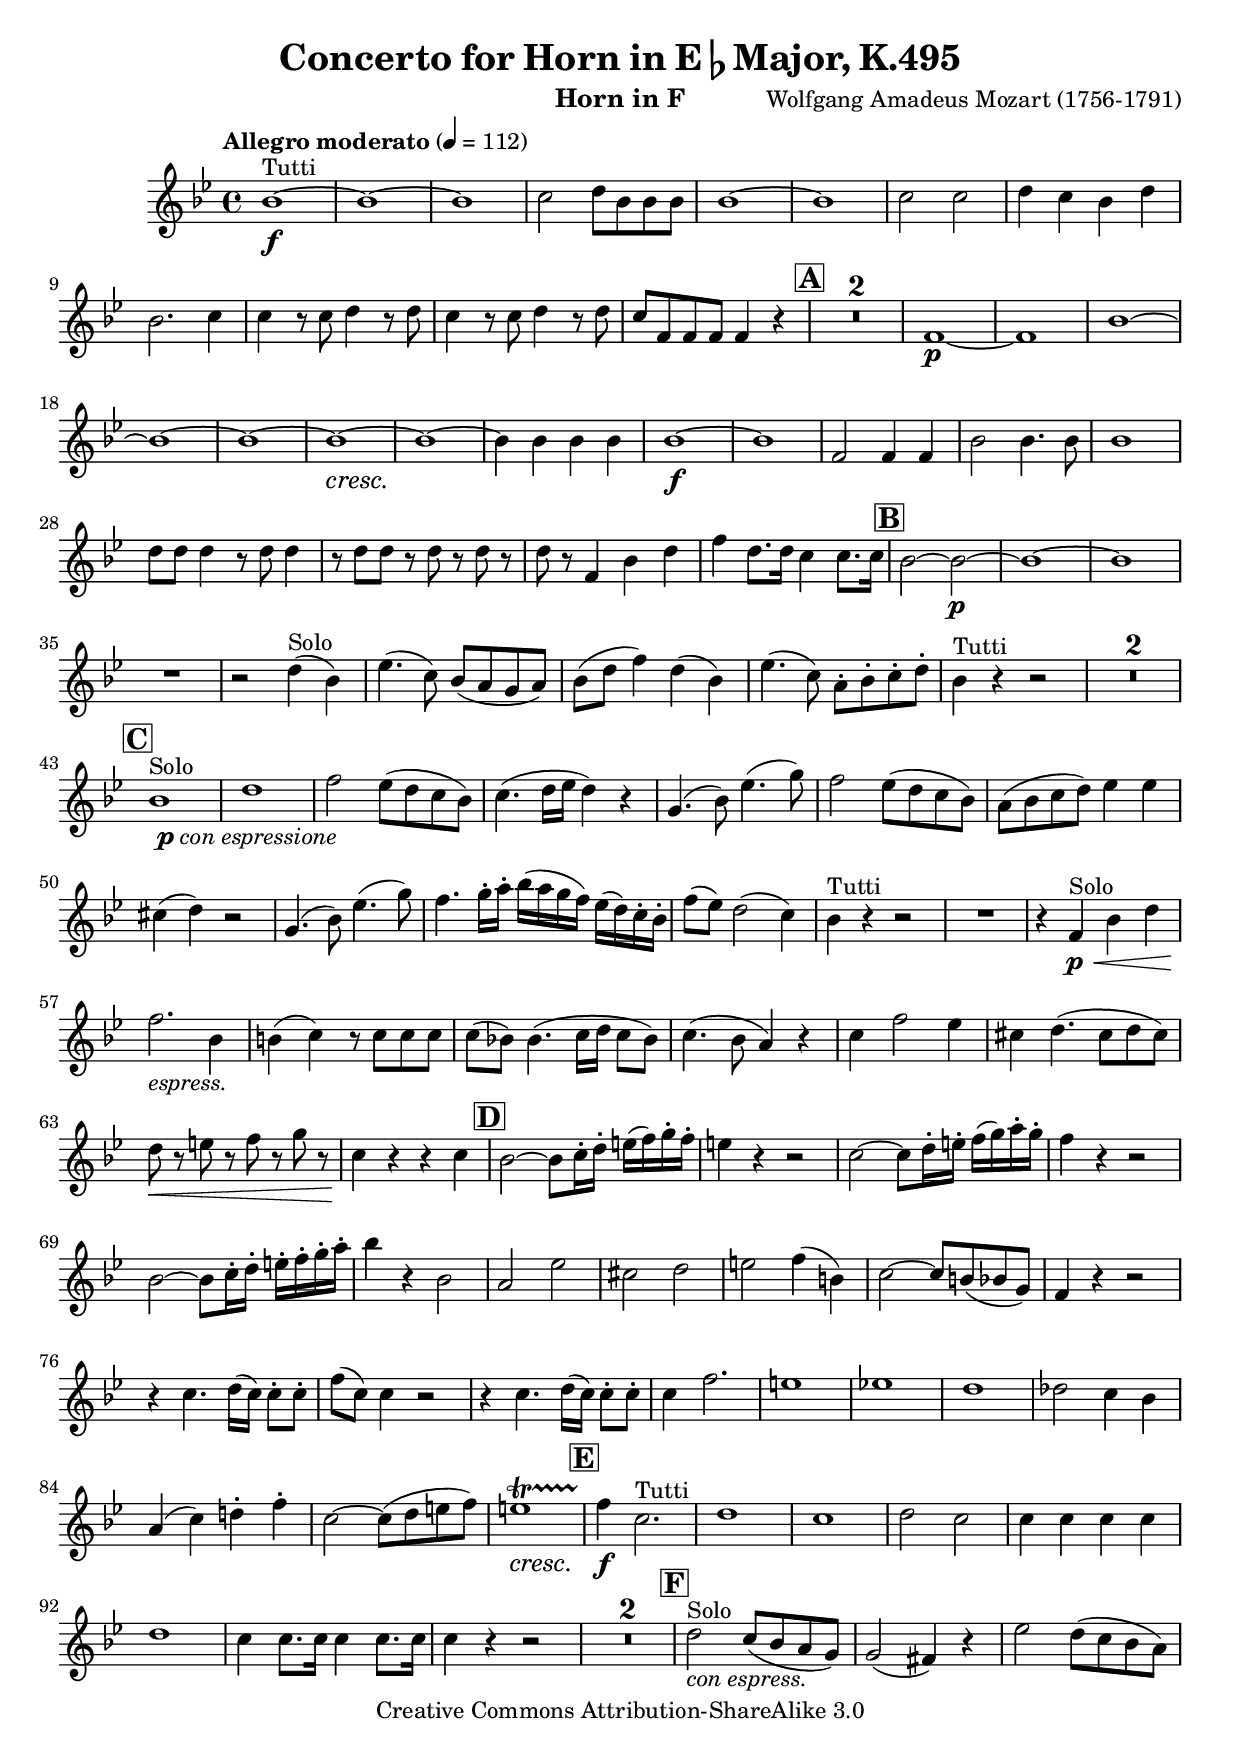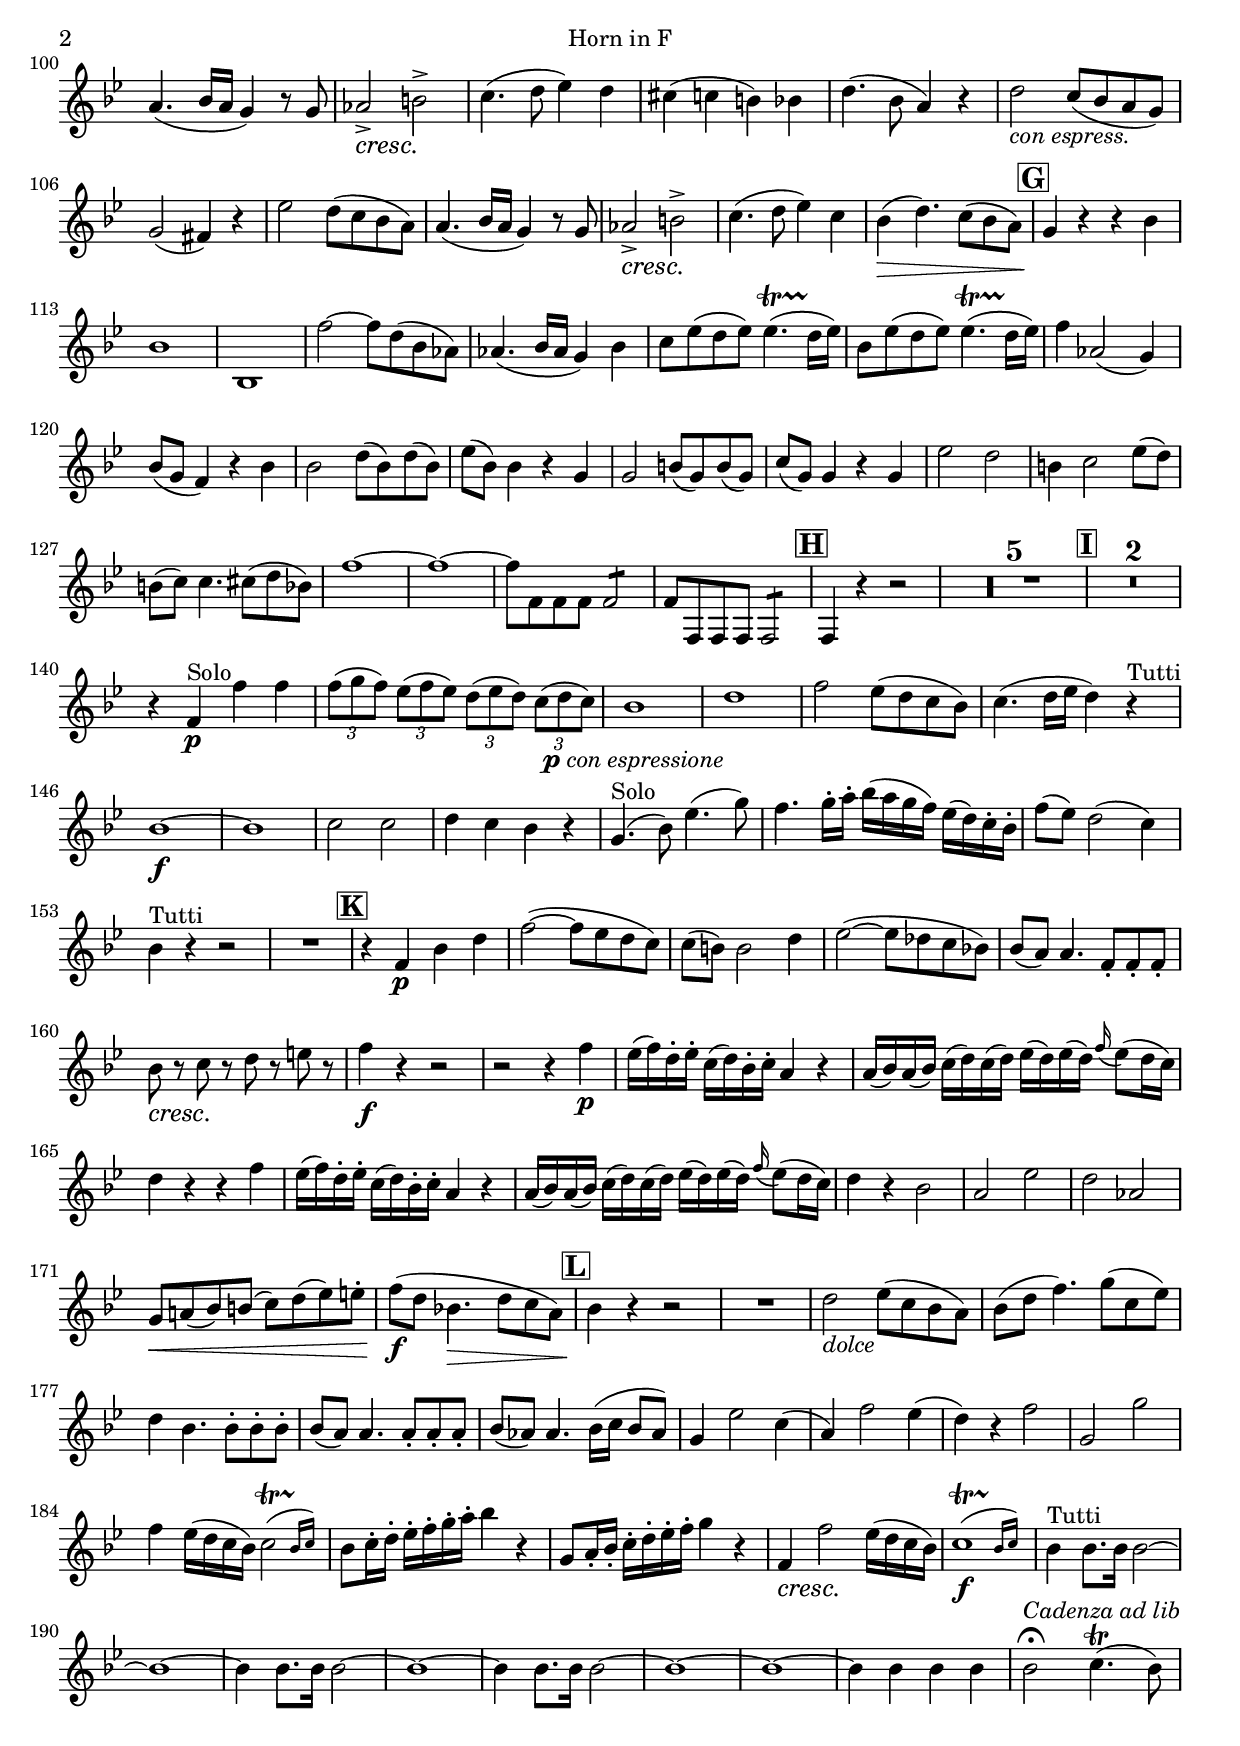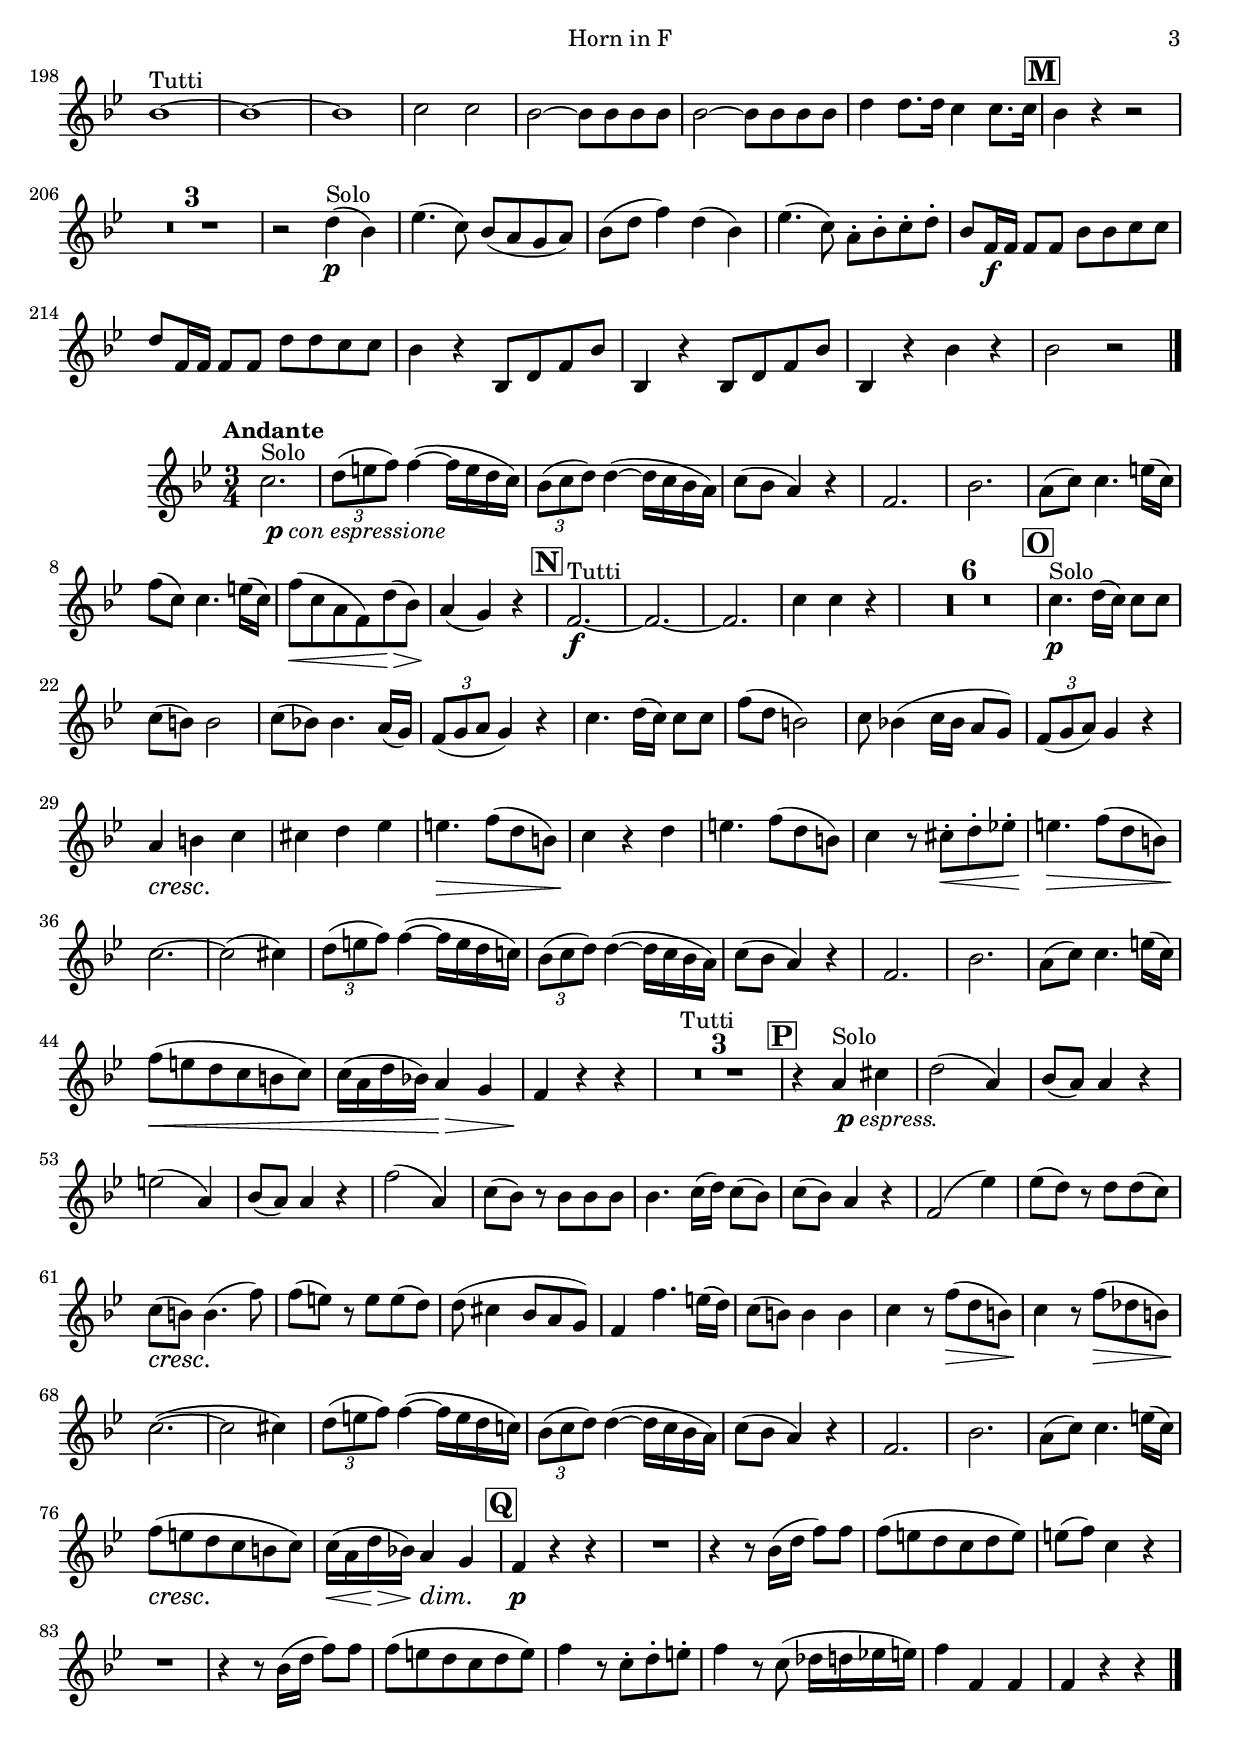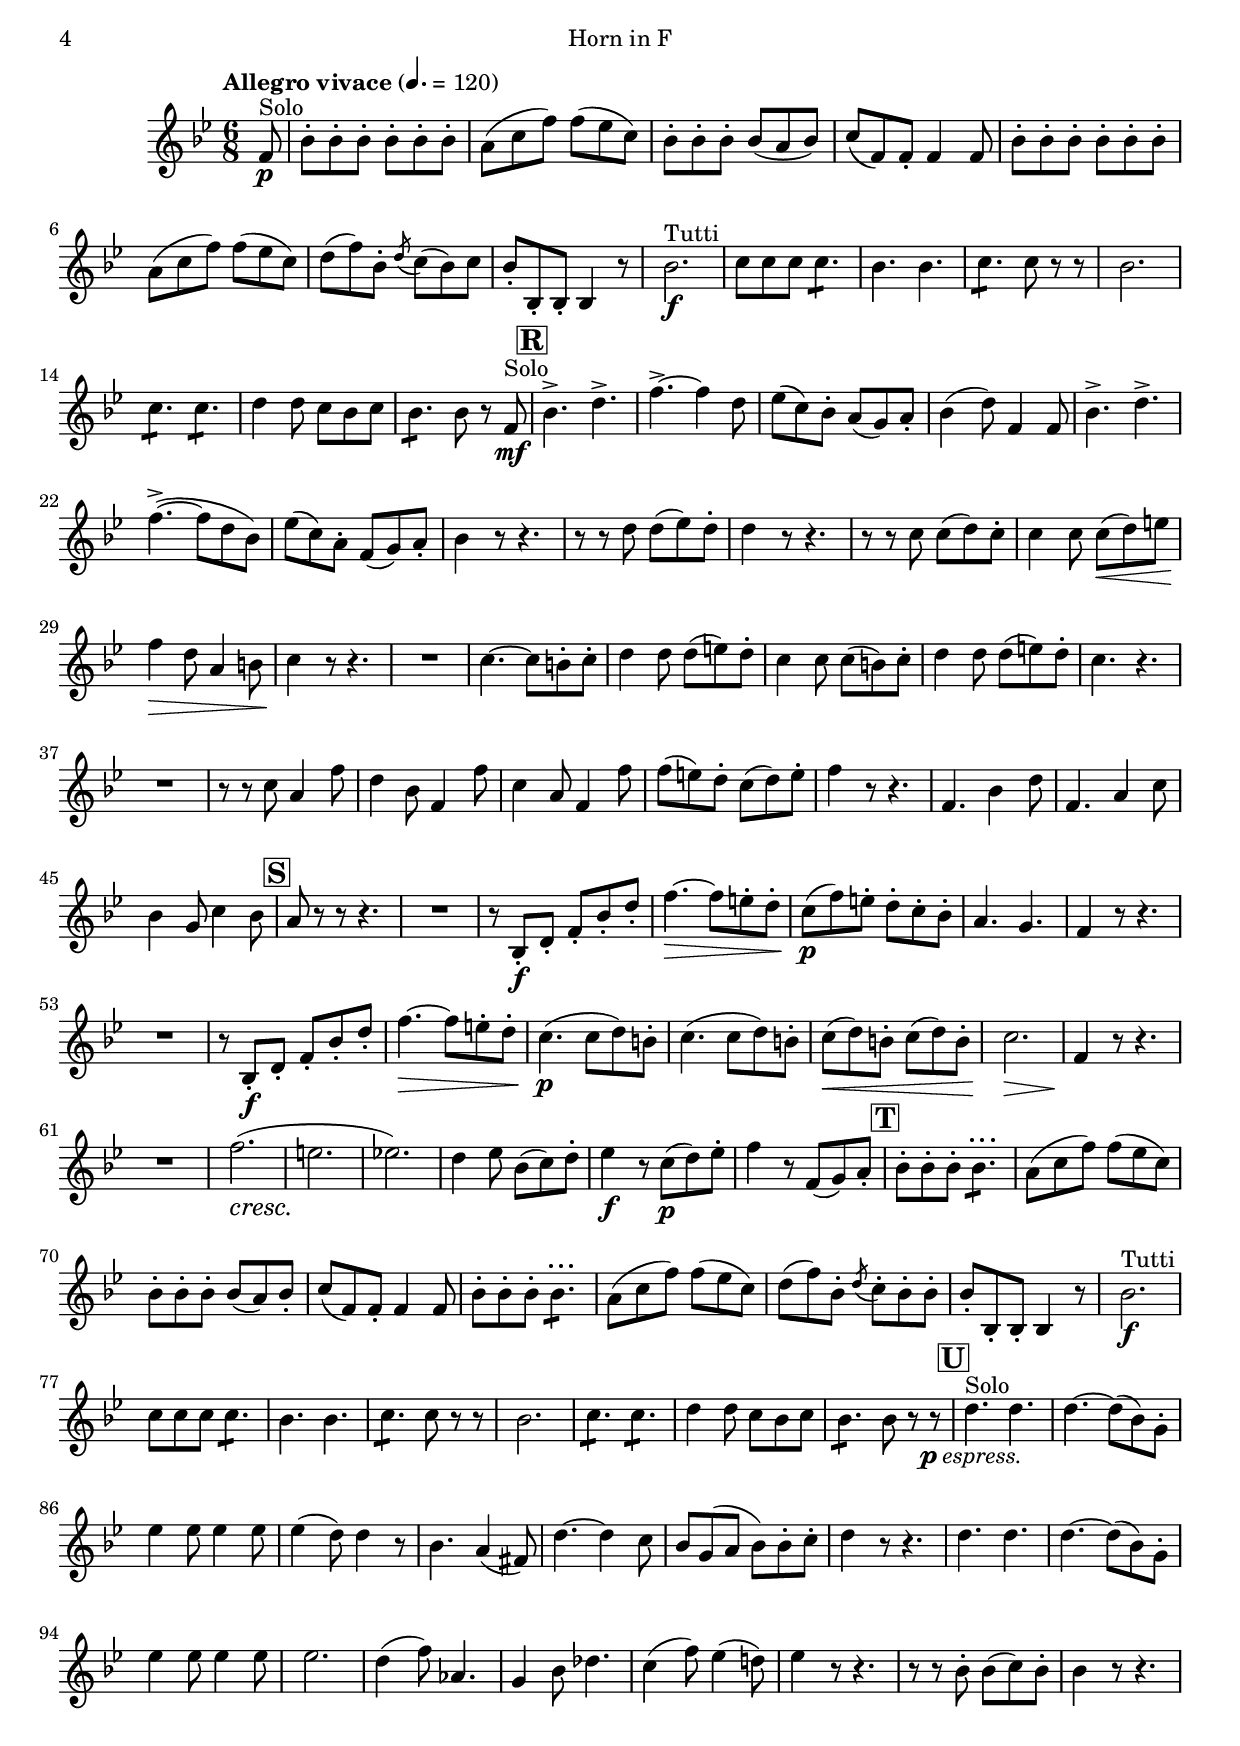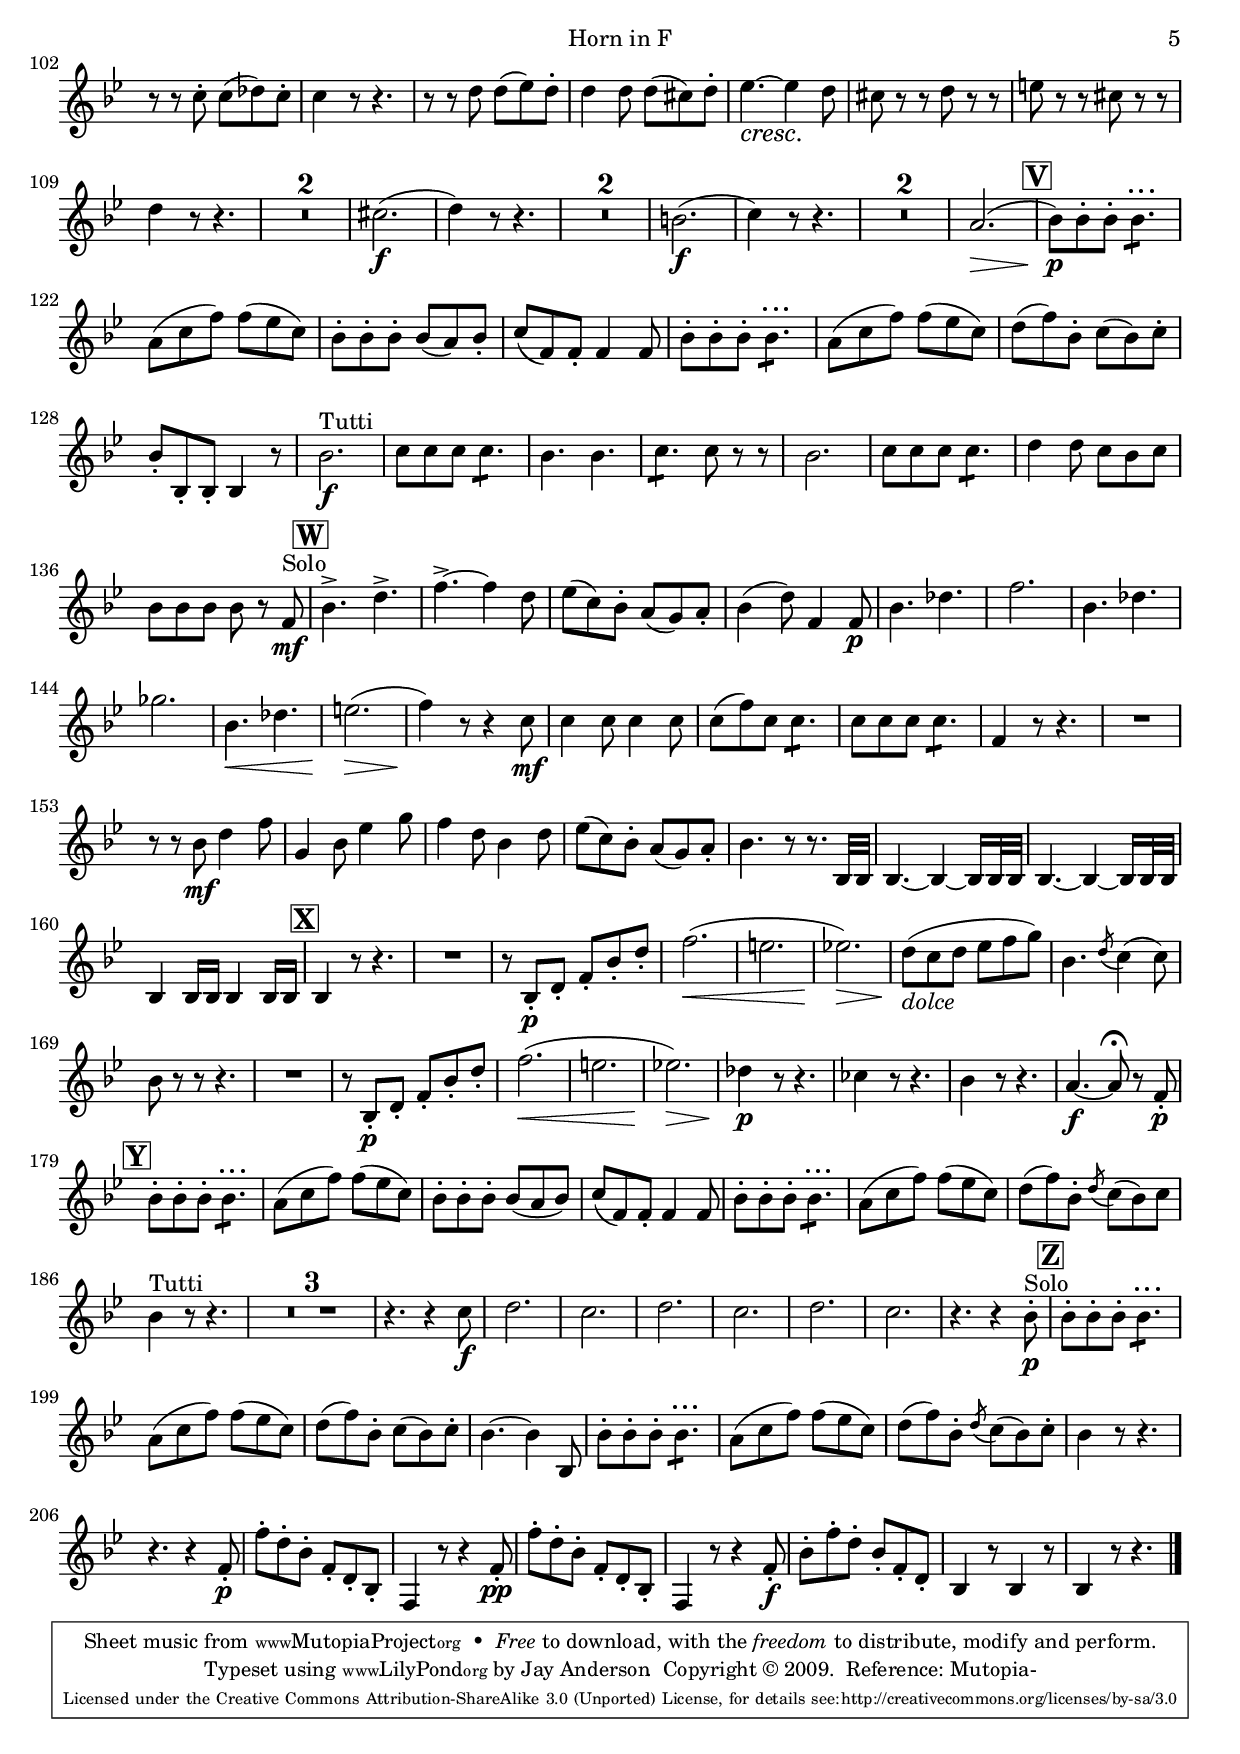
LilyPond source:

\version "2.13.4"

\include "defs.lyi"
\version "2.13.4"

hornMvtI = \relative c''
{
  \transposition ees
  c1~\f^\tutti |
  c~ |
  c |
  d2 e8 c c c |
  c1~ |
  c |
  d2 d |
  e4 d c e |
  c2. d4 |
  \repeat unfold 2 {d4 r8 d e4 r8 e |}
  d8 g, g g g4 r |

  %A
  R1*2 |
  g1~\p |
  g |
  c1~ |
  c1~ |
  c1~ |
  \override DynamicTextSpanner #'dash-period = #-1.0
  \crescTextCresc
  c1~\< |
  c1~ |
  c4 c c c |
  c1~\f |
  c |
  g2 g4 g |
  c2 c4. c8 |
  c1 |
  e8 e e4 r8 e e4 |
  r8 e e r e r e r |
  e r g,4 c e |
  g e8. e16 d4 d8. d16 |

  %B
  c2~ c~\p |
  c1~ |
  c |
  R1 |
  r2 e4(^\solo c) |
  f4.( d8) c( b a b) |
  c( e g4) e( c) |
  f4.( d8) b8-. c-. d-. e-. |
  c4^\tutti r r2 |
  R1*2 |

  %C
  \once \override Staff.DynamicText #'self-alignment-X = #LEFT
  c1\pConEspressione^\solo |
  e |
  g2 f8( e d c) |
  d4.( e16 f e4) r |
  a,4.( c8) f4.( a8) |
  g2 f8( e d c) |
  b( c d e) f4 f |
  dis( e) r2 |
  a,4.( c8) f4.( a8) |
  g4. a16-. b-. c( b a g) f( e) d-. c-. |
  g'8( f) e2( d4) |
  c^\tutti r r2 |
  R1 |
  \crescHairpin
  r4 g\p\<^\solo c e |
  g2.\!_\espress c,4 |
  cis( d) r8 d d d |
  d( c) c4.( d16 e d8 c) |
  d4.( c8 b4) r |
  d g2 f4 |
  dis e4.( dis8 e dis) |
  e8\< r fis r g r a r |
  d,4\! r r d |

  %D
  c2~ c8 d16-. e-. fis( g) a-. g-. |
  fis4 r r2 |
  d2~ d8 e16-. fis-. g( a) b-. a-. |
  g4 r r2 |
  c,2~ c8 d16-. e-. fis-. g-. a-. b-. |
  c4 r c,2 |
  b f' |
  dis e |
  fis g4( cis,) |
  d2~ d8 cis( c a) |
  g4 r r2 |
  r4 d'4. e16( d) d8-. d-. |
  g( d) d4 r2 |
  r4 d4. e16( d) d8-. d-. |
  d4 g2. |
  fis1 |
  f |
  e |
  ees2 d4 c |
  b( d) e-. g-. |
  d2~ d8( e fis g) |
  \crescTextCresc
  fis1\<\startTrillSpan

  %E
  g4\stopTrillSpan\f d2.^\tutti |
  e1 |
  d |
  e2 d |
  d4 d d d |
  e1 |
  \repeat unfold 2 {d4 d8. d16} |
  d4 r r2 |
  R1*2 |

  %F
  \once \override Staff.DynamicText #'self-alignment-X = #LEFT
  e2_\conEspress^\solo d8( c b a) |
  a2( gis4) r |
  f'2 e8( d c b) |
  b4.( c16 b a4) r8 a |
  bes2->\< cis-> |
  d4.(\! e8 f4) e |
  dis( d cis) c |
  e4.( c8 b4) r |
  e2_\conEspress d8( c b a) |
  a2( gis4) r |
  f'2 e8( d c b) |
  b4.( c16 b a4) r8 a |
  bes2->\< cis-> |
  d4.( e8 f4)\! d |
  c(\> e4.) d8( c b) |

  %G
  a4\! r r c |
  c1 |
  c, |
  g''2~ g8 e( c bes) |
  bes4.( c16 bes a4) c |
  d8 f( e f) f4.(\startTrillSpan e16\stopTrillSpan f) |
  c8 f( e f) f4.(\startTrillSpan e16\stopTrillSpan f) |
  g4 bes,2( a4) |
  c8( a g4) r c |
  c2 e8( c) e( c) |
  f( c) c4 r a |
  a2 cis8( a) cis( a) |
  d( a) a4 r a |
  f'2 e |
  cis4 d2 f8( e) |
  cis( d) d4. dis8( e c) |
  g'1~ |
  g~ |
  g8 g, g g \repeat tremolo 4 g8 |
  g8 g, g g \repeat tremolo 4 g8 |

  %H
  g4 r r2 |
  R1*5 |

  %I
  R1*2 |
  r4 g'\p^\solo g' g |
  \times 2/3 {g8( a g)} \times 2/3 {f( g f)}
    \times 2/3 {e( f e)} \times 2/3 {d( e d)} |
  c1\pConEspressione |
  e |
  g2 f8( e d c) |
  d4.( e16 f e4) r^\tutti |
  c1~\f |
  c |
  d2 d |
  e4 d c r |
  a4.(^\solo c8) f4.( a8) |
  g4. a16-. b-. c( b a g) f( e) d-. c-. |
  g'8( f) e2( d4) |
  c4^\tutti r r2 |
  R1 |

  %K
  r4 g\p c e |
  g2~( g8 f e d) |
  d( cis) cis2 e4 |
  f2~( f8 ees d c) |
  c( b) b4. g8-. g-. g-. |
  \crescTextCresc
  c\< r d r e r fis r |
  g4\f r r2 |
  r2 r4 g\p |
  f16( g) e-. f-. d( e) c-. d-. b4 r |
  b16( c) b( c) d( e) d( e) f( e) f( e) \appoggiatura g16 f8( e16 d) |
  e4 r r g |
  f16( g) e-. f-. d( e) c-. d-. b4 r |
  b16( c) b( c) d( e) d( e) f( e) f( e) \appoggiatura g16 f8( e16 d) |
  e4 r c2 |
  b f' |
  e bes |
  \crescHairpin
  a8\< b( c) cis( d) e( f) fis-. |
  g(\f e c4.\> e8 d b) |

  %L
  c4\! r r2 |
  R1 |
  e2_\dolce f8( d c b) |
  c( e g4.) a8( d, f) |
  e4 c4. c8-. c-. c-. |
  c8( b) b4. b8-. b-. b-. |
  c8( bes) bes4. c16( d c8 bes) |
  a4 f'2 d4( |
  b) g'2 f4( |
  e) r g2 |
  a, a' |
  g4 f16( e d c) \afterGrace d2(\startTrillSpan {c16[\stopTrillSpan d])} |
  c8 d16-. e-. f-. g-. a-. b-. c4 r |
  a,8 b16-. c-. d-. e-. f-. g-. a4 r |
  \crescTextCresc
  g,4\< g'2 f16( e d c) |
  \afterGrace d1(\f\startTrillSpan {c16[\stopTrillSpan d])} |
  c4^\tutti c8. c16 c2~ |
  c1~ |
  c4 c8. c16 c2~ |
  c1~ |
  c4 c8. c16 c2~ |
  c1~ |
  c~ |
  c4 c c c |
  c2\fermata^\cadenza d4.(\trill c8) |
  c1~^\tutti |
  c~ |
  c |
  d2 d |
  \repeat unfold 2 {c2~ c8 c c c |}
  e4 e8. e16 d4 d8. d16 |

  %M
  c4 r r2 |
  R1*3 |
  r2 e4(\p^\solo c) |
  f4.( d8) c( b a b) |
  c( e g4) e( c) |
  f4.( d8) b-. c-. d-. e-. |
  c8 g16\f g g8 g c c d d |
  e8 g,16 g g8 g e' e d d |
  c4 r c,8 e g c |
  c,4 r c8 e g c |
  c,4 r c' r |
  c2 r |
}


\version "2.13.4"

hornMvtII = \relative c''
{
  \transposition ees
  \once \override Staff.DynamicText #'self-alignment-X = #LEFT
  d2.\pConEspressione^\solo |
  \times 2/3 {e8( fis g)} g4~( g16 fis e d) |
  \times 2/3 {c8( d e)} e4~( e16 d c b) |
  d8( c b4) r |
  g2. |
  c |
  b8( d) d4. fis16( d) |
  g8( d) d4. fis16( d) |
  g8(\< d b g) e'(\> c) |
  b4(\! a) r |

  %N
  g2.~\f^\tutti |
  g~ |
  g |
  d'4 d r |
  R2.*6 |

  %O
  d4.\p^\solo e16( d) d8 d |
  d( cis) cis2 |
  d8( c) c4. b16( a) |
  \times 2/3 {g8( a b} a4) r |
  d4. e16( d) d8 d |
  g8( e cis2) |
  d8 c4( d16 c b8 a) |
  \times 2/3 {g8( a b)} a4 r |
  \override DynamicTextSpanner #'dash-period = #-1.0
  \crescTextCresc
  b4\< cis d |
  dis e f |
  fis4.\> g8( e cis) |
  d4\! r e |
  fis4. g8( e cis) |
  \crescHairpin
  d4 r8 dis-.\< e-. f-. |
  fis4.\> g8( e cis) |
  d2.~\! |
  d2( dis4) |
  \times 2/3 {e8( fis g)} g4~( g16 fis e d) |
  \times 2/3 {c8( d e)} e4~( e16 d c b) |
  d8( c b4) r |
  g2. |
  c |
  b8( d) d4. fis16( d) |
  g8(\< fis e d cis d) |
  d16( b e c) b4\> a |
  g\! r r |
  s1*0^\tutti R2.*3 |

  %P
  r4
    \once \override Staff.DynamicText #'self-alignment-X = #LEFT
    b\pEspress^\solo dis |
  e2( b4) |
  c8( b) b4 r |
  fis'2( b,4) |
  c8( b) b4 r |
  g'2( b,4) |
  d8( c) r c c c |
  c4. d16( e) d8( c) |
  d( c) b4 r |
  g2( f'4) |
  f8( e) r e e( d) |
  \crescTextCresc
  d(\< cis) cis4.( g'8) |
  g8( fis)\! r fis fis( e) |
  e( dis4 c8 b a) |
  g4 g'4. fis16( e) |
  d8( cis) cis4 cis |
  d4 r8 g(\> e cis) |
  d4\! r8 g(\> ees cis) |
  d2.~(\! |
  d2 dis4) |
  \times 2/3 {e8( fis g)} g4~( g16 fis e d) |
  \times 2/3 {c8( d e)} e4~( e16 d c b) |
  d8( c b4) r |
  g2. |
  c |
  b8( d) d4. fis16( d) |
  \crescTextCresc
  g8(\< fis e d cis d) |
  \crescHairpin
  d16(\< b e\> c)
    \dimTextDim
    b4\> a |

  %Q
  g\p r r |
  R2. |
  r4 r8 c16( e g8) g |
  g( fis e d e fis) |
  fis( g) d4 r |
  R2. |
  r4 r8 c16( e g8) g |
  g( fis e d e fis) |
  g4 r8 d-. e-. fis-. |
  g4 r8 d( ees16 e f fis) |
  g4 g, g |
  g r r |
}


\version "2.13.4"

hornMvtIII = \relative c''
{
  \transposition ees
  g8\p^\solo |
  c-. c-. c-. c-. c-. c-. |
  b( d g) g( f d) |
  c-. c-. c-. c( b c) |
  d( g,) g-. g4 g8 |
  c-. c-. c-. c-. c-. c-. |
  b( d g) g( f d) |
  e( g) c,-. \acciaccatura e8 d( c) d |
  c-. c,-. c-. c4 r8 |
  c'2.\f^\tutti |
  d8 d d \repeat tremolo 3 d8 |
  c4. c |
  \repeat tremolo 3 d8 d8 r r |
  c2. |
  \repeat tremolo 3 d8 \repeat tremolo 3 d8 |
  e4 e8 d c d |
  \repeat tremolo 3 c8 c8 r g\mf^\solo |

  %R
  c4.-> e-> |
  g~-> g4 e8 |
  f( d) c-. b( a) b-. |
  c4( e8) g,4 g8 |
  c4.-> e-> |
  g~->( g8 e c) |
  f( d) b-. g( a) b-. |
  c4 r8 r4. |
  r8 r e e( f) e-. |
  e4 r8 r4. |
  r8 r d d( e) d-. |
  d4 d8 d(\< e) fis |
  g4\> e8 b4 cis8 |
  d4\! r8 r4. |
  R2. |
  d4.~ d8 cis-. d-. |
  e4 e8 e( fis) e-. |
  d4 d8 d( cis) d-. |
  e4 e8 e( fis) e-. |
  d4. r |
  R2. |
  r8 r d b4 g'8 |
  e4 c8 g4 g'8 |
  d4 b8 g4 g'8 |
  g( fis) e-. d( e) fis-. |
  g4 r8 r4. |
  g,4. c4 e8 |
  g,4. b4 d8 |
  c4 a8 d4 c8 |

  %S
  b8 r r r4. |
  R2. |
  r8 c,-.\f e-. g-. c-. e-. |
  g4.~\> g8 fis-. e-. |
  d(\p g) fis-. e-. d-. c-. |
  b4. a |
  g4 r8 r4. |
  R2. |
  r8 c,-.\f e-. g-. c-. e-. |
  g4.~\> g8 fis-. e-. |
  d4.(\p d8 e) cis-. |
  d4.( d8 e) cis-. |
  d(\< e) cis-. d(e) cis-. |
  d2.\> |
  g,4\! r8 r4. |
  R2. |
  \override DynamicTextSpanner #'dash-period = #-1.0
  \crescTextCresc
  g'2.(\< |
  fis |
  f) |
  e4 f8 c( d) e-. |
  f4\f r8 d(\p e) f-. |
  g4 r8 g,( a) b-. |

  %T
  c8-. c-. c-. \repeat tremolo 3 c8^\staccatoThree |
  b( d g) g( f d) |
  c-. c-. c-. c( b) c-. |
  d( g,) g-. g4 g8 |
  c8-. c-. c-. \repeat tremolo 3 c8^\staccatoThree |
  b( d g) g( f d) |
  e( g) c,-. \acciaccatura e8 d-. c-. c-. |
  c-. c,-. c-. c4 r8 |
  c'2.\f^\tutti |
  d8 d d \repeat tremolo 3 d8 |
  c4. c |
  \repeat tremolo 3 d8 d r r |
  c2. |
  \repeat tremolo 3 d8 \repeat tremolo 3 d8 |
  e4 e8 d c d |
  \repeat tremolo 3 c8 c r r |

  %U
  e4.\pEspress^\solo e |
  e~ e8( c) a-. |
  f'4 f8 f4 f8 |
  f4( e8) e4 r8 |
  c4. b4( gis8) |
  e'4.~ e4 d8 |
  c a( b c) c-. d-. |
  e4 r8 r4. |
  e4. e |
  e~ e8( c) a-. |
  f'4 f8 f4 f8 |
  f2. |
  e4( g8) bes,4. |
  a4 c8 ees4. |
  d4( g8) f4( e8) |
  f4 r8 r4. |
  r8 r c-. c( d) c-. |
  c4 r8 r4. |
  r8 r d-. d( ees) d-. |
  d4 r8 r4. |
  r8 r e e( f) e-. |
  e4 e8 e( dis) e-. |
  f4.~\< f4 e8 |
  dis8 r r e r r |
  fis r r dis r r |
  e4\! r8 r4. |
  R2.*2 |
  dis2.(\f |
  e4) r8 r4. |
  R2.*2 |
  cis2.(\f |
  d4) r8 r4. |
  R2.*2 |
  b2.(\> |

  %V
  c8)\p c-. c-. \repeat tremolo 3 c^\staccatoThree |
  b8( d g) g( f d) |
  c-. c-. c-. c( b) c-. |
  d( g,) g-. g4 g8 |
  c8-. c-. c-. \repeat tremolo 3 c^\staccatoThree |
  b8( d g) g( f d) |
  e( g) c,-. d( c) d-. |
  c-. c,-. c-. c4 r8 |
  c'2.\f^\tutti |
  d8 d d \repeat tremolo 3 d8 |
  c4. c |
  \repeat tremolo 3 d8 d r r |
  c2. |
  d8 d d \repeat tremolo 3 d8 |
  e4 e8 d c d |
  c c c c r g\mf^\solo |

  %W
  c4.-> e-> |
  g~-> g4 e8 |
  f( d) c-. b( a) b-. |
  c4( e8) g,4 g8\p |
  c4. ees |
  g2. |
  c,4. ees |
  aes2. |
  \crescHairpin
  c,4.\< ees |
  fis2.(\> |
  g4)\! r8 r4 d8\mf |
  d4 d8 d4 d8 |
  d( g) d \repeat tremolo 3 d8 |
  d d d \repeat tremolo 3 d8 |
  g,4 r8 r4. |
  R2. |
  r8 r c\mf e4 g8 |
  a,4 c8 f4 a8 |
  g4 e8 c4 e8 |
  f( d) c-. b( a) b-. |
  c4. r8 r8. c,32 c |
  \repeat unfold 2 {c4.~ c4~ c16 c32 c |}
  \repeat unfold 2 {c4 c16 c} |

  %X
  c4 r8 r4. |
  R2. |
  r8 c-.\p e-. g-. c-. e-. |
  g2.(\< |
  fis |
  f)\> |
  e8(\!_\dolce d e f g a) |
  c,4. \acciaccatura e8 d4( d8) |
  c8 r r r4. |
  R2. |
  r8 c,-.\p e-. g-. c-. e-. |
  g2.(\< |
  fis |
  f)\> |
  ees4\p r8 r4. |
  des4 r8 r4. |
  c4 r8 r4. |
  b4.~\f b8\fermata r8 g-.\p |

  %Y
  c8-. c-. c-. \repeat tremolo 3 c8^\staccatoThree |
  b( d g) g( f d) |
  c-. c-. c-. c( b c) |
  d( g,) g-. g4 g8 |
  c8-. c-. c-. \repeat tremolo 3 c8^\staccatoThree |
  b( d g) g( f d) |
  e( g) c,-. \acciaccatura e8 d( c) d |
  c4^\tutti r8 r4. |
  R2.*3 |
  r4. r4 d8\f |
  \repeat unfold 3 {e2. | d |}
  r4. r4 c8-.\p^\solo |

  %Z
  c8-. c-. c-. \repeat tremolo 3 c8^\staccatoThree |
  b( d g) g( f d) |
  e( g) c,-. d( c) d-. |
  c4.~ c4 c,8 |
  c'8-. c-. c-. \repeat tremolo 3 c8^\staccatoThree |
  b( d g) g( f d) |
  e( g) c,-. \acciaccatura e8 d( c) d-. |
  c4 r8 r4. |
  r4. r4 g8-.\p |
  g'-. e-. c-. g-. e-. c-. |
  g4 r8 r4 g'8-.\pp |
  g'-. e-. c-. g-. e-. c-. |
  g4 r8 r4 g'8-.\f |
  c-. g'-. e-. c-. g-. e-. |
  c4 r8 c4 r8 |
  c4 r8 r4. |
}



instrument = "Horn in F"

mvtI = \transpose f ees {\key c \major \hornMvtI}
mvtII = \transpose f ees {\key c \major \hornMvtII}
mvtIII = \transpose f ees {\key c \major \hornMvtIII}

\version "2.13.4"

\include "defs.lyi"

\paper
{
  ragged-last-bottom = ##f
}

\book
{
  \include "header.lyi"
  \score
  {
    \new Staff
    {
      #(set-accidental-style 'modern)
      \set Score.skipBars = ##t
      << \mvtI \outlineMvtI >>
    }
  }
  \score
  {
    \new Staff
    {
      #(set-accidental-style 'modern)
      \set Score.skipBars = ##t
      << \mvtII \outlineMvtII >>
    }
  }
  \score
  {
    \new Staff
    {
      #(set-accidental-style 'modern)
      \set Score.skipBars = ##t
      << \mvtIII \outlineMvtIII >>
    }
  }
}



